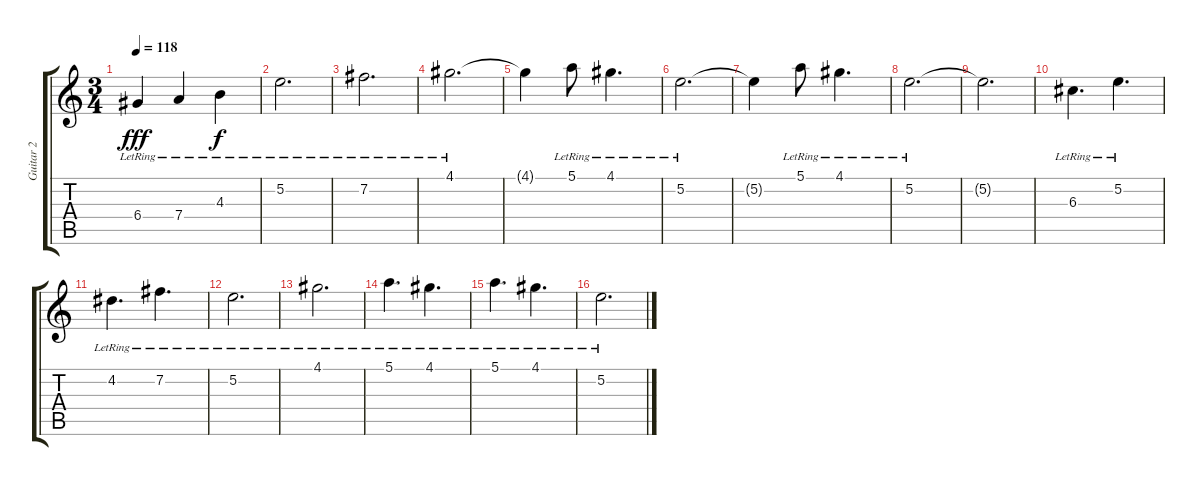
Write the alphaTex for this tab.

\track ("Guitar 2" "Guitar 2") {instrument electricguitarjazz}
\staff {score tabs}
\tuning (E4 B3 G3 D3 A2 E2) {hide}
\ts (3 4)
\tempo 118
\clef g2
\ks c
6.4{lr}.4{dy fff} 7.4{lr}.4 4.3{lr}.4{dy f} |
5.2{lr}.2{d} |
7.2{lr}.2{d} |
4.1{lr}.2{d} |
4.1{t}.4 5.1{lr}.8 4.1{lr}.4{d} |
5.2{lr}.2{d} |
5.2{t}.4 5.1{lr}.8 4.1{lr}.4{d} |
5.2{lr}.2{d} |
5.2{t}.2{d} |
6.3{lr}.4{d} 5.2{lr}.4{d} |
4.2{lr}.4{d} 7.2{lr}.4{d} |
5.2{lr}.2{d} |
4.1{lr}.2{d} |
5.1{lr}.4{d} 4.1{lr}.4{d} |
5.1{lr}.4{d} 4.1{lr}.4{d} |
5.2{lr}.2{d}
